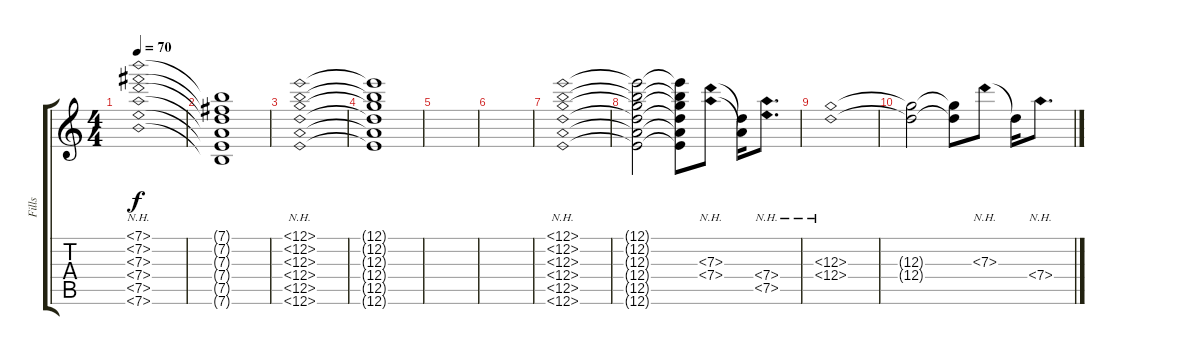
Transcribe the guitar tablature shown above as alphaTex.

\track ("Fills" "Fills") {instrument electricguitarclean}
\staff {score tabs}
\tuning (E4 B3 G3 D3 A2 E2) {hide}
\ts (4 4)
\tempo 70
\clef g2
\ks c
(7.1{nh} 7.2{nh} 7.3{nh} 7.4{nh} 7.5{nh} 7.6{nh}).1{dy f} |
(7.1{t} 7.2{t} 7.3{t} 7.4{t} 7.5{t} 7.6{t}).1 |
(12.1{nh} 12.2{nh} 12.3{nh} 12.4{nh} 12.5{nh} 12.6{nh}).1 |
(12.1{t} 12.2{t} 12.3{t} 12.4{t} 12.5{t} 12.6{t}).1 |
|
|
(12.1{nh} 12.2{nh} 12.3{nh} 12.4{nh} 12.5{nh} 12.6{nh}).1 |
(12.1{t} 12.2{t} 12.3{t} 12.4{t} 12.5{t} 12.6{t}).2 (12.1{t} 12.2{t} 12.3{t} 12.4{t} 12.5{t} 12.6{t}).8 (7.3{nh} 7.4{nh}).8 (7.3{t} 7.4{t}).16 (7.4{nh} 7.5{nh}).8{d} |
(12.3{nh} 12.4{nh}).1 |
(12.3{t} 12.4{t}).2 (12.3{t} 12.4{t}).8 7.3{nh}.8 7.3{t}.16 7.4{nh}.8{d}
